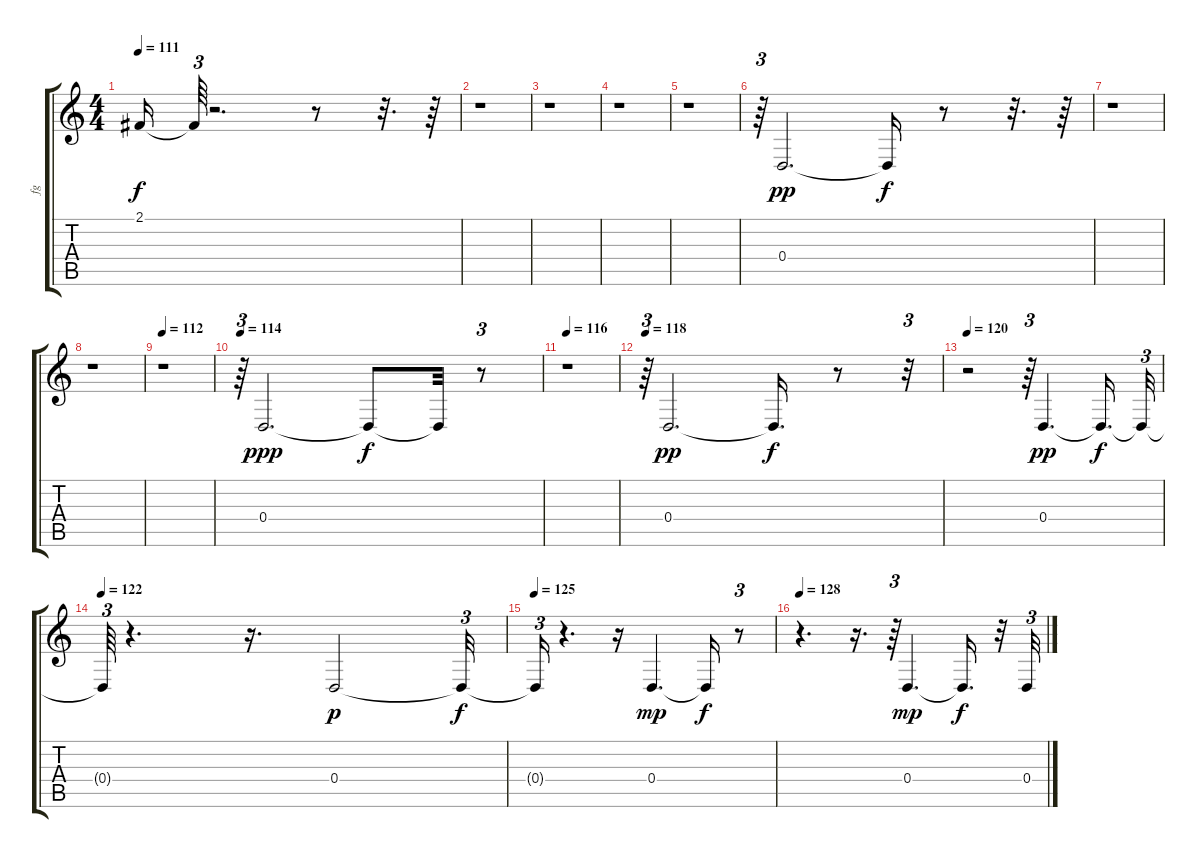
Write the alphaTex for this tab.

\track ("fg" "fg") {instrument bassoon}
\staff {score tabs}
\tuning (E4 B3 G3 D3 A2 E2) {hide}
\ts (4 4)
\tempo 111
\clef g2
\ks c
2.1{t}.16{dy f} 2.1{t}.64{tu (3 2)} r.2{d} r.8 r.32{d} r.64 |
r.1 |
r.1 |
r.1 |
r.1 |
r.64{tu (3 2)} 0.4.2{d dy pp} 0.4{t}.16{dy f} r.8 r.32{d} r.64 |
r.1 |
r.1 |
\tempo 112
r.1 |
\tempo 114
r.64{tu (3 2)} 0.4.2{d dy ppp} 0.4{t}.8{dy f} 0.4{t}.32 r.8{tu (3 2)} |
\tempo 116
r.1 |
\tempo 118
r.64{tu (3 2)} 0.4.2{d dy pp} 0.4{t}.16{d dy f} r.8 r.32{tu (3 2)} |
\tempo 120
r.2 r.64{tu (3 2)} 0.4.4{d dy pp} 0.4{t}.16{d dy f} 0.4{t}.32{tu (3 2)} |
\tempo 122
0.4{t}.64{tu (3 2)} r.4{d} r.16{d} 0.4.2{dy p} 0.4{t}.32{tu (3 2) dy f} |
\tempo 125
0.4{t}.16{tu (3 2)} r.4{d} r.16 0.4.4{d dy mp} 0.4{t}.16{dy f} r.8{tu (3 2)} |
\tempo 128
r.4{d} r.16{d} r.64{tu (3 2)} 0.4.4{d dy mp} 0.4{t}.16{d dy f} r.32 0.4.32{tu (3 2)}
